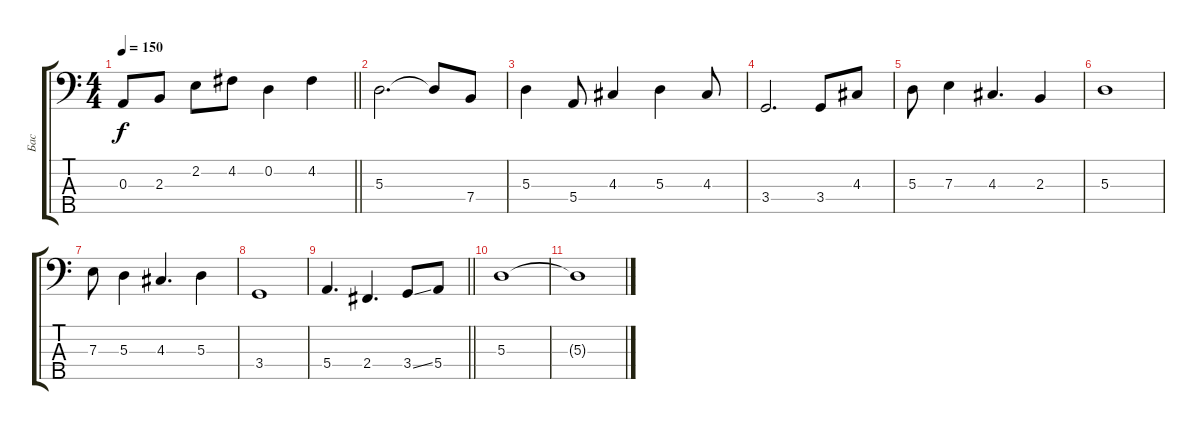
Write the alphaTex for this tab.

\track ("Бас" "Бас") {instrument electricbassfinger}
\staff {score tabs}
\tuning (G2 D2 A1 E1 B0) {hide}
\ts (4 4)
\tempo 150
\clef f4
\barLineRight lightlight
\ks c
0.3.8{dy f} 2.3.8 2.2.8 4.2.8 0.2.4 4.2.4 |
\section ("" " ")
5.3.2{d} 5.3{t}.8 7.4.8 |
5.3.4 5.4.8 4.3.4 5.3.4 4.3.8 |
3.4.2{d} 3.4.8 4.3.8 |
5.3.8 7.3.4 4.3.4{d} 2.3.4 |
5.3.1 |
7.3.8 5.3.4 4.3.4{d} 5.3.4 |
3.4.1 |
\barLineRight lightlight
5.4.4{d} 2.4.4{d} 3.4{ss}.8 5.4.8 |
\section ("" " ")
5.3.1 |
5.3{t}.1
